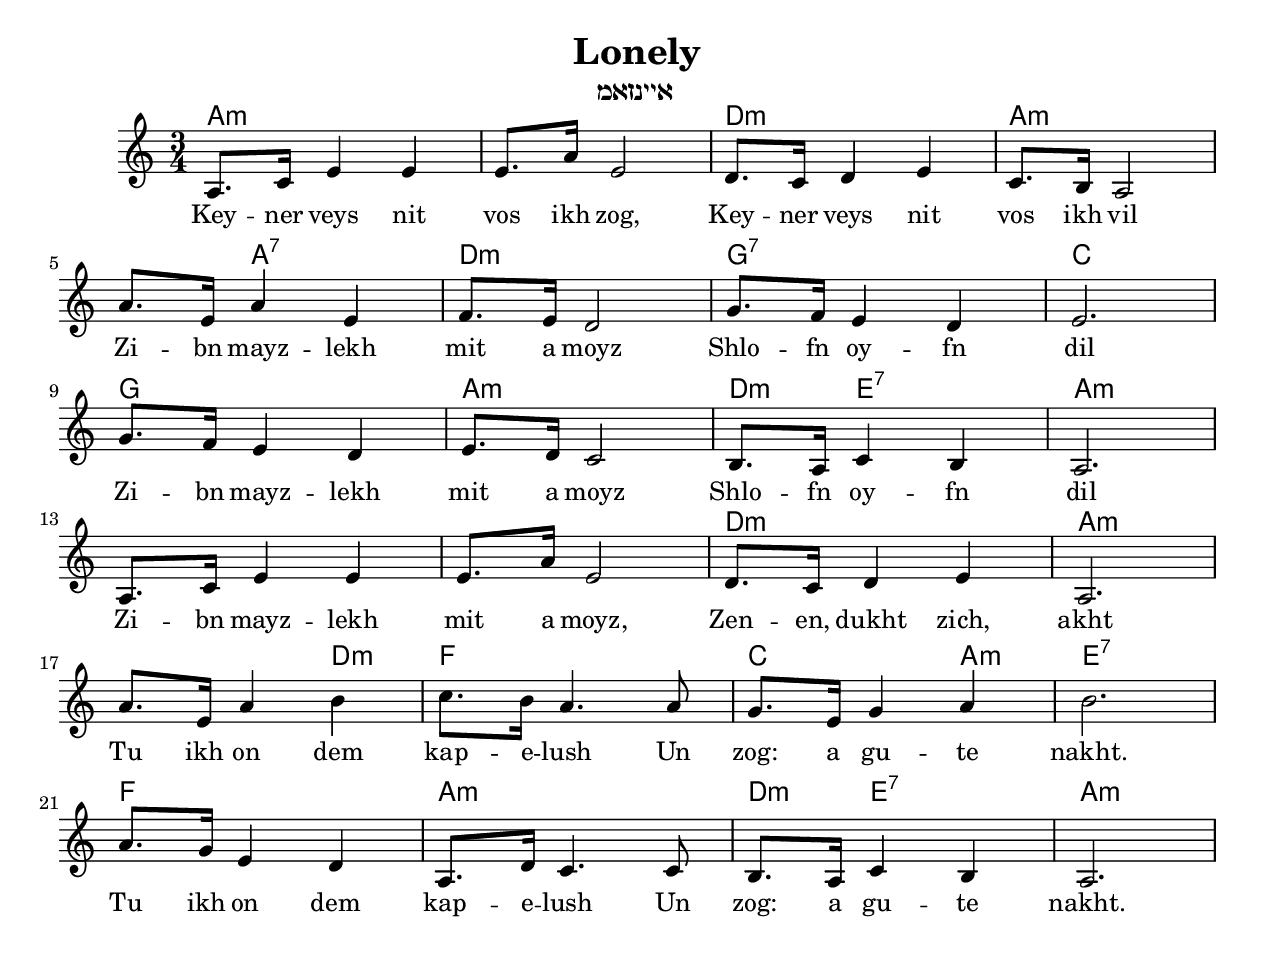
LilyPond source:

\version "2.18.0"
\include "english.ly"
\paper{
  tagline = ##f
  print-all-headers = ##t
  #(set-paper-size "letter")
}
date = #(strftime "%d-%m-%Y" (localtime (current-time)))

%\markup{ \italic{ " Updated " \date  }  }

%\markup{ Got something to say? }

global = {
  \clef treble
  \key a \minor
  \time 3/4
  \set Score.markFormatter = #format-mark-box-alphabet
}

%#################################### Melody ########################
melody = \relative c' {
  \global
  %\partial 16*3 a16 d f   %lead in notes
  a8. c16 e4 e
  e8. a16 e2
  d8. c16 d4 e
  c8. b16 a2
  \break
  a'8. e16 a4 e
  f8. e16 d2|
  g8. f16 e4 d
  e2.
  \break
  g8. f16 e4 d
  e8. d16 c2
  b8. a16 c4 b
  a2.
  \break
  a8. c16 e4 e
  e8. a16 e2
  d8. c16 d4 e
  a,2.
  \break
  a'8. e16 a4 b
  c8. b16 a4. a8
  g8. e16 g4 a
  b2.
  \break
  a8. g16 e4 d
  a8. d16 c4. c8
  b8. a16 c4 b a2.

}
%################################# Lyrics #####################
\addlyrics{
  Key -- ner veys nit vos ikh zog,
  Key -- ner veys nit vos ikh vil
  Zi -- bn mayz -- lekh mit a moyz
  Shlo -- fn oy -- fn dil
  Zi -- bn mayz -- lekh mit a moyz
  Shlo -- fn oy -- fn dil
  Zi -- bn mayz -- lekh mit a moyz,
  Zen -- en, dukht zich, akht
  Tu ikh on dem kap -- e -- lush
  Un zog: a gu -- te nakht.
  Tu ikh on dem kap -- e -- lush
  Un zog: a gu -- te nakht.
}
%################################# Chords #######################
harmonies = \chordmode {
  a4*6:m
  d4*3:m
  a4*4:m
  a2:7
  d4*3:m
  g4*3:7
  c4*3
  g4*3
  a4*3:m
  d4:m
  e2:7
  a4*9:m
  d4*3:m
  a4*5:m
  d4:m
  f4*3
  c4*2
  a4:m
  e4*3:7
  f4*3
  a4*3:m
  d4:m
  e2:7
  a4*3:m
}

\score {
  <<
    \new ChordNames {
      \set chordChanges = ##t
      \harmonies
    }
    \new Staff
    \melody
  >>
  \header{
    title= "Lonely"
    subtitle=" איינזאמ"
    composer= ""
    instrument =""
    arranger= ""
  }
  \layout{indent = 1.0\cm}
  \midi {
    \context {
      \Score
      tempoWholesPerMinute = #(ly:make-moment  120/4)
    }

    % \midi { }
  }
}
%{
  % more verses:
  \markup{}
  \markup {
  \fill-line {
  \hspace #0.1 % distance from left margin
  \column {
  \line { "1."
  \column {
  ""
  }
  }
  \hspace #0.2 % vertical distance between verses
  \line { "2."
  \column {
  ""
  }
  }
  }
  \hspace #0.1  % horiz. distance between columns
  \column {
  \line { "3."
  \column {
  ""
  }
  }
  \hspace #0.2 % distance between verses
  \line { "4."
  \column {
  ""
  }
  }
  }
  \hspace #0.1 % distance to right margin
  }
  }

%}
